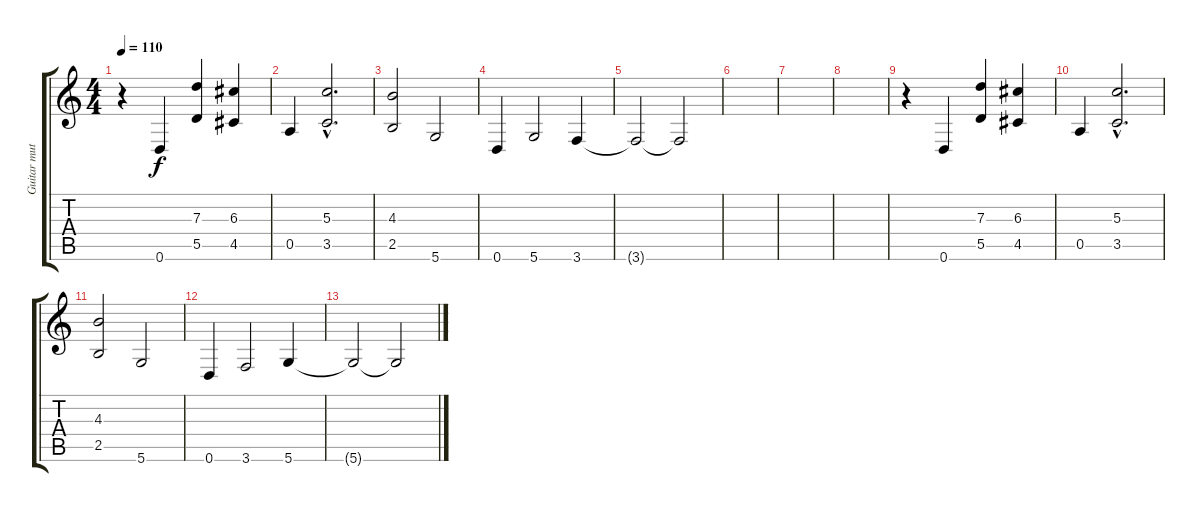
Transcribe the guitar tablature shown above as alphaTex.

\track ("Guitar muted" "Guitar mut") {instrument electricguitarmuted}
\staff {score tabs}
\tuning (E4 B3 G3 D3 A2 D2) {hide}
\ts (4 4)
\tempo 110
\clef g2
\ks c
r.4{dy f} 0.6.4 (7.3 5.5).4 (6.3 4.5).4 |
0.5.4 (5.3{hac} 3.5{hac}).2{d} |
(4.3 2.5).2 5.6.2 |
0.6.4 5.6.2 3.6.4 |
3.6{t}.2 3.6{t}.2 |
|
|
|
r.4 0.6.4 (7.3 5.5).4 (6.3 4.5).4 |
0.5.4 (5.3{hac} 3.5{hac}).2{d} |
(4.3 2.5).2 5.6.2 |
0.6.4 3.6.2 5.6.4 |
5.6{t}.2 5.6{t}.2
